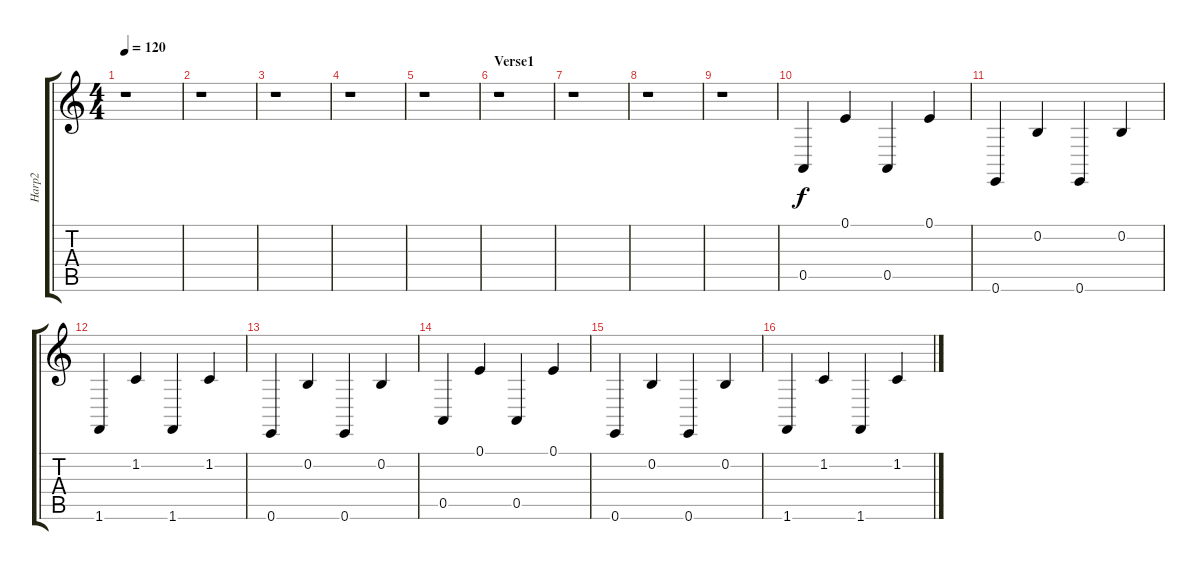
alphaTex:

\track ("Harp2" "Harp2") {instrument orchestralharp}
\staff {score tabs}
\tuning (E4 B3 G3 D3 A2 E2) {hide}
\ts (4 4)
\tempo 120
\clef g2
\ks c
r.1{dy f} |
r.1 |
r.1 |
r.1 |
r.1 |
\section ("" "Verse1")
r.1 |
r.1 |
r.1 |
r.1 |
0.5.4 0.1.4 0.5.4 0.1.4 |
0.6.4 0.2.4 0.6.4 0.2.4 |
1.6.4 1.2.4 1.6.4 1.2.4 |
0.6.4 0.2.4 0.6.4 0.2.4 |
0.5.4 0.1.4 0.5.4 0.1.4 |
0.6.4 0.2.4 0.6.4 0.2.4 |
1.6.4 1.2.4 1.6.4 1.2.4
